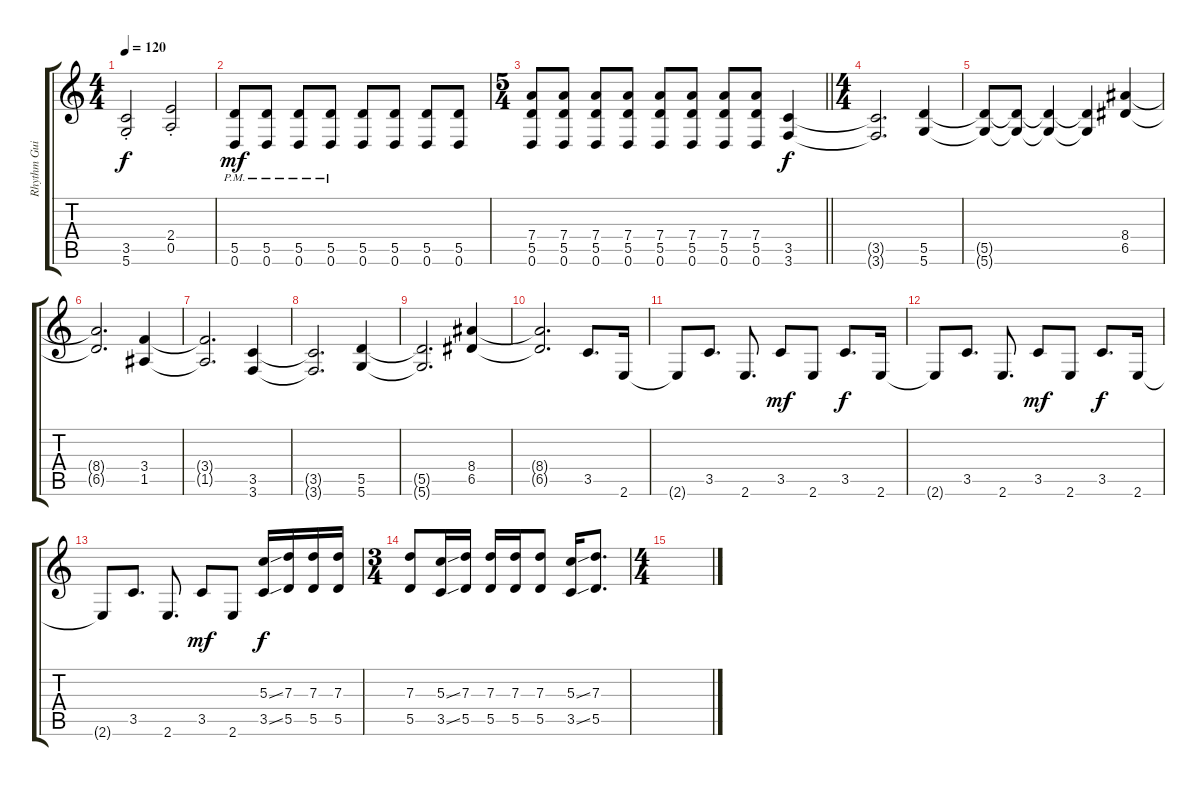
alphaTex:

\track ("Rhythm Guitar" "Rhythm Gui") {instrument overdrivenguitar}
\staff {score tabs}
\tuning (E4 B3 G3 D3 A2 D2) {hide}
\ts (4 4)
\tempo 120
\clef g2
\ks c
(3.5{st} 5.6{st}).2{dy f} (2.4{st} 0.5{st}).2 |
(5.5{pm} 0.6{pm}).8{dy mf} (5.5{pm} 0.6{pm}).8 (5.5{pm} 0.6{pm}).8 (5.5{pm} 0.6{pm}).8 (5.5 0.6).8 (5.5 0.6).8 (5.5 0.6).8 (5.5 0.6).8 |
\ts (5 4)
\barLineRight lightlight
(7.4 5.5 0.6).8 (7.4 5.5 0.6).8 (7.4 5.5 0.6).8 (7.4 5.5 0.6).8 (7.4 5.5 0.6).8 (7.4 5.5 0.6).8 (7.4 5.5 0.6).8 (7.4 5.5 0.6).8 (3.5 3.6).4{dy f} |
\ts (4 4)
\section ("" "")
(3.5{t} 3.6{t}).2{d instrument distortionguitar} (5.5 5.6).4 |
(5.5{t} 5.6{t}).8 (5.5{t} 5.6{t}).8 (5.5{t} 5.6{t}).4 (5.5{t} 5.6{t}).4 (8.4 6.5).4 |
(8.4{t} 6.5{t}).2{d} (3.4 1.5).4 |
(3.4{t} 1.5{t}).2{d} (3.5 3.6).4 |
(3.5{t} 3.6{t}).2{d} (5.5 5.6).4 |
(5.5{t} 5.6{t}).2{d} (8.4 6.5).4 |
(8.4{t} 6.5{t}).2{d} 3.5.8{d} 2.6.16 |
2.6{t}.8 3.5.8{d} 2.6.8{d} 3.5.8{dy mf} 2.6.8 3.5.8{d dy f} 2.6.16 |
2.6{t}.8 3.5.8{d} 2.6.8{d} 3.5.8{dy mf} 2.6.8 3.5.8{d dy f} 2.6.16 |
2.6{t}.8 3.5.8{d} 2.6.8{d} 3.5.8{dy mf} 2.6.8 (5.3{ss} 3.5{ss}).16{dy f} (7.3 5.5).16 (7.3 5.5).16 (7.3 5.5).16 |
\ts (3 4)
(7.3 5.5).8 (5.3{ss} 3.5{ss}).16 (7.3 5.5).16 (7.3 5.5).16 (7.3 5.5).16 (7.3 5.5).8 (5.3{ss} 3.5{ss}).16 (7.3 5.5).8{d} |
\ts (4 4)
